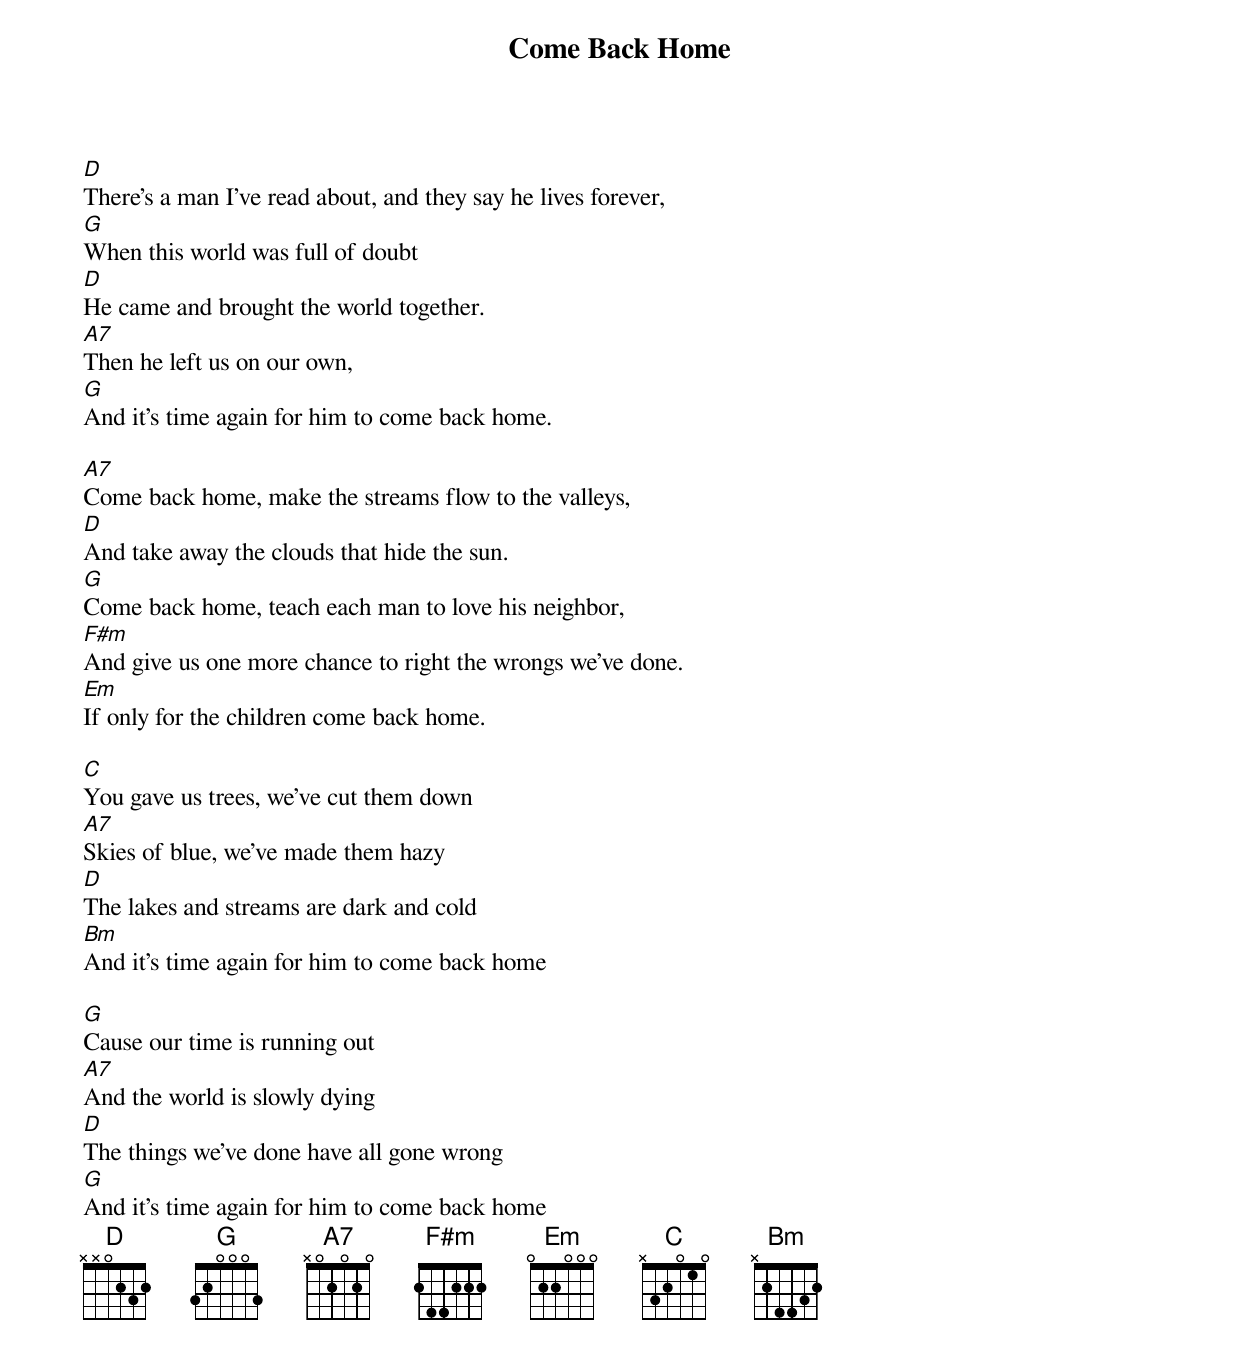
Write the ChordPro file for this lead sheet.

{title: Come Back Home}
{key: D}

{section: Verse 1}
[D]There's a man I've read about, and they say he lives forever,
[G]When this world was full of doubt
[D]He came and brought the world together.
[A7]Then he left us on our own,
[G]And it's time again for him to come back home.

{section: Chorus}
[A7]Come back home, make the streams flow to the valleys,
[D]And take away the clouds that hide the sun.
[G]Come back home, teach each man to love his neighbor,
[F#m]And give us one more chance to right the wrongs we've done.
[Em]If only for the children come back home.

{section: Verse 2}
[C]You gave us trees, we've cut them down
[A7]Skies of blue, we've made them hazy
[D]The lakes and streams are dark and cold
[Bm]And it's time again for him to come back home

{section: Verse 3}
[G]Cause our time is running out
[A7]And the world is slowly dying
[D]The things we've done have all gone wrong
[G]And it's time again for him to come back home
